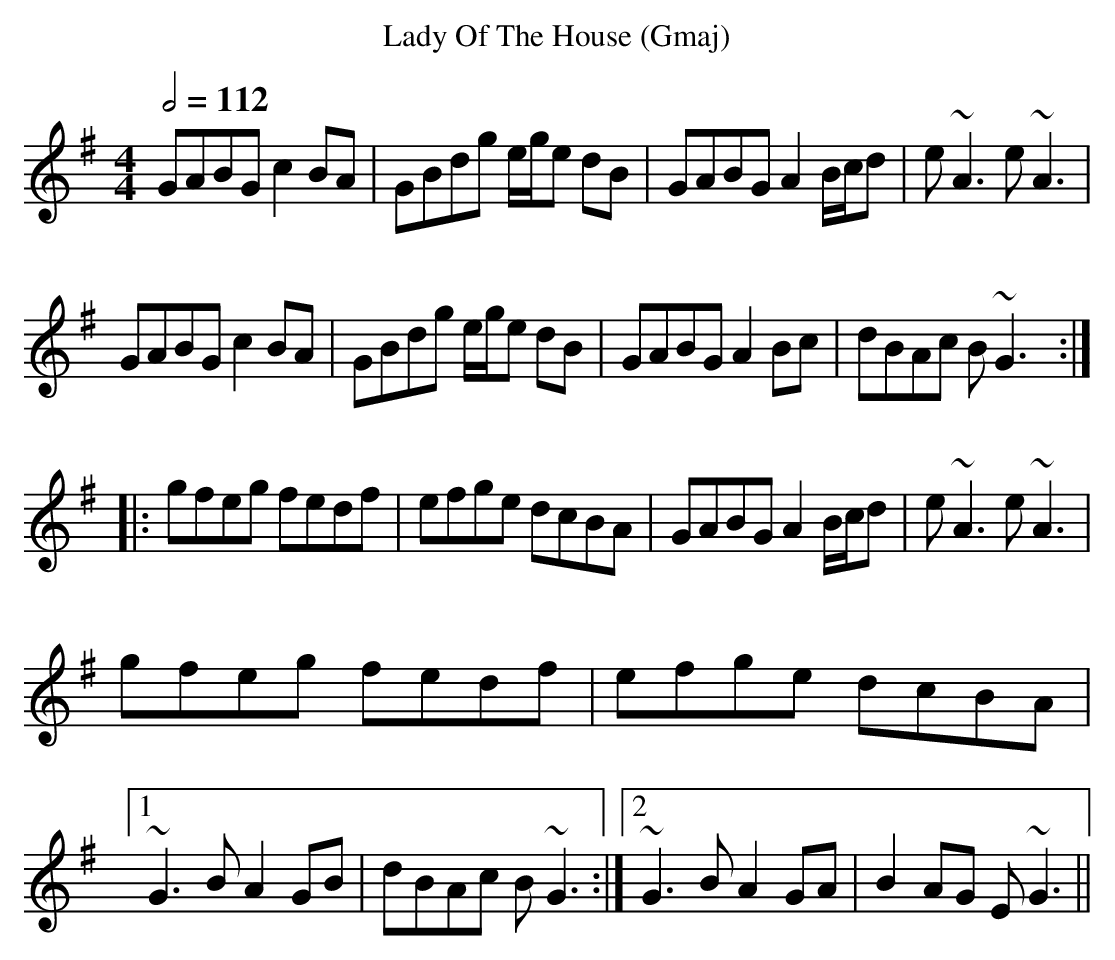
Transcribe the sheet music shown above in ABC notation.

X:1
T:Lady Of The House (Gmaj)
Q:1/2=112
M:4/4
L:1/8
K:Gmaj
GABG c2BA | GBdg e/g/e dB | GABG A2 B/c/d | e~A3 e~A3 |
GABG c2BA | GBdg e/g/e dB | GABG A2Bc | dBAc B~G3 :|
|: gfeg fedf | efge dcBA | GABG A2 B/c/d | e~A3 e~A3 |
gfeg fedf | efge dcBA |1 ~G3B A2GB | dBAc B~G3 :|2 ~G3B A2GA | B2AG E~G3||
